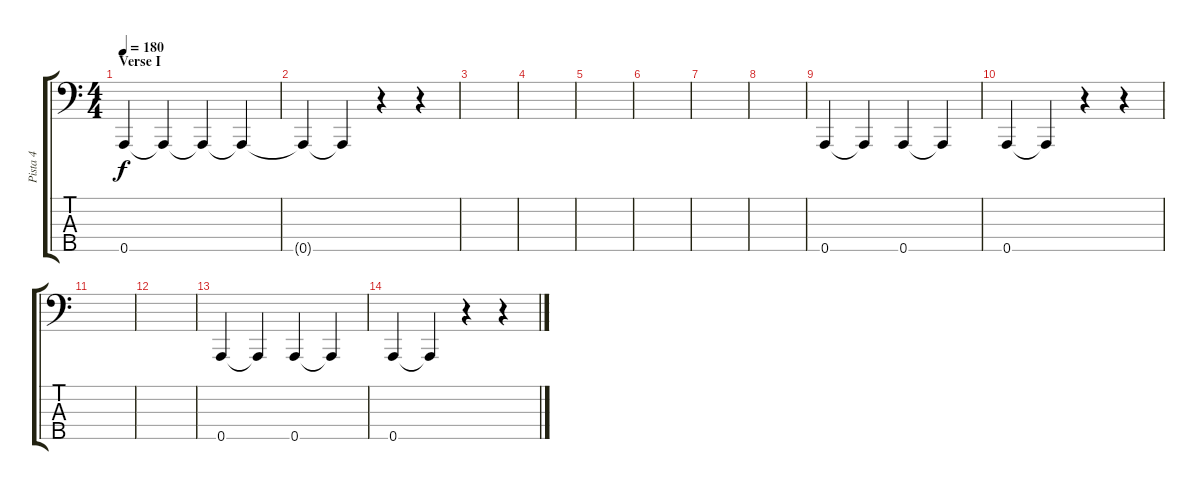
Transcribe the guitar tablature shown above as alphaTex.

\track ("Pista 4" "Pista 4") {instrument electricbassfinger}
\staff {score tabs}
\tuning (F2 C2 G1 D1 A0) {hide}
\ts (4 4)
\section ("" "Verse I")
\tempo 180
\clef f4
\ks c
0.5.4{dy f} 0.5{t}.4 0.5{t}.4 0.5{t}.4 |
0.5{t}.4 0.5{t}.4 r.4 r.4 |
|
|
|
|
|
|
0.5.4 0.5{t}.4 0.5.4 0.5{t}.4 |
0.5.4 0.5{t}.4 r.4 r.4 |
|
|
0.5.4 0.5{t}.4 0.5.4 0.5{t}.4 |
0.5.4 0.5{t}.4 r.4 r.4
